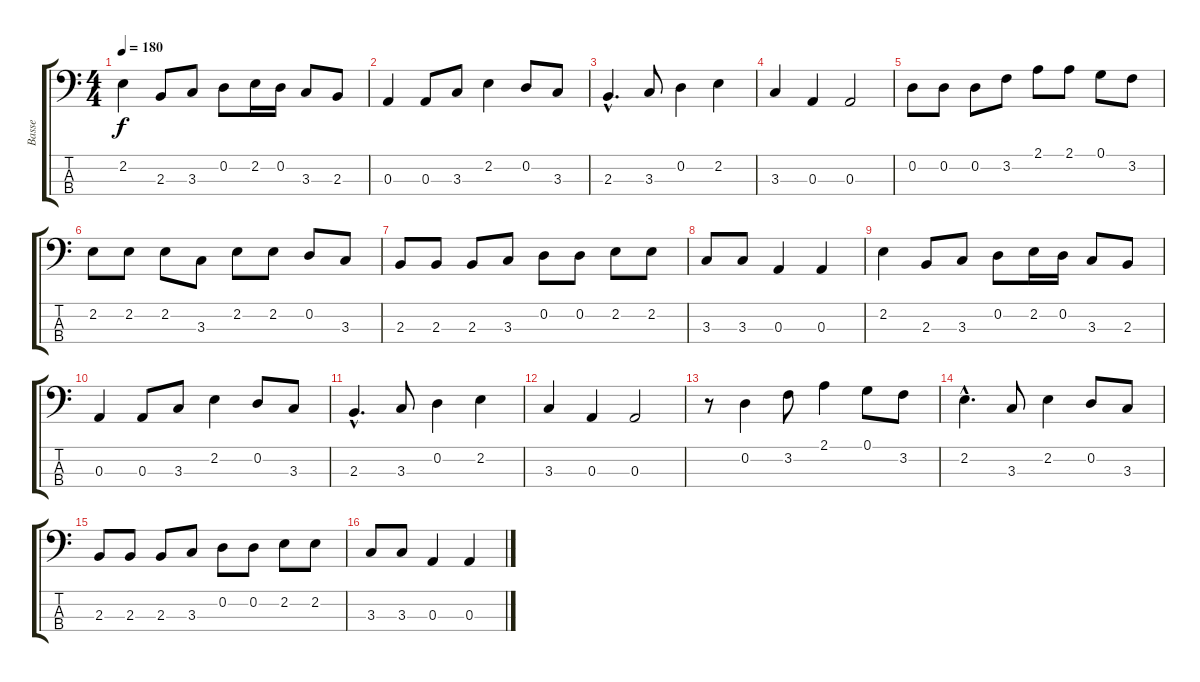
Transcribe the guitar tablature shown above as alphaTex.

\track ("Basse" "Basse") {instrument electricbassfinger}
\staff {score tabs}
\tuning (G2 D2 A1 D1) {hide}
\ts (4 4)
\tempo 180
\clef f4
\ks c
2.2.4{dy f instrument electricbassfinger} 2.3.8 3.3.8 0.2.8 2.2.16 0.2.16 3.3.8 2.3.8 |
0.3.4 0.3.8 3.3.8 2.2.4 0.2.8 3.3.8 |
2.3{hac}.4{d} 3.3.8 0.2.4 2.2.4 |
3.3.4 0.3.4 0.3.2 |
0.2.8 0.2.8 0.2.8 3.2.8 2.1.8 2.1.8 0.1.8 3.2.8 |
2.2.8 2.2.8 2.2.8 3.3.8 2.2.8 2.2.8 0.2.8 3.3.8 |
2.3.8 2.3.8 2.3.8 3.3.8 0.2.8 0.2.8 2.2.8 2.2.8 |
3.3.8 3.3.8 0.3.4 0.3.4 |
2.2.4 2.3.8 3.3.8 0.2.8 2.2.16 0.2.16 3.3.8 2.3.8 |
0.3.4 0.3.8 3.3.8 2.2.4 0.2.8 3.3.8 |
2.3{hac}.4{d} 3.3.8 0.2.4 2.2.4 |
3.3.4 0.3.4 0.3.2 |
r.8 0.2.4 3.2.8 2.1.4 0.1.8 3.2.8 |
2.2{hac}.4{d} 3.3.8 2.2.4 0.2.8 3.3.8 |
2.3.8 2.3.8 2.3.8 3.3.8 0.2.8 0.2.8 2.2.8 2.2.8 |
3.3.8 3.3.8 0.3.4 0.3.4
